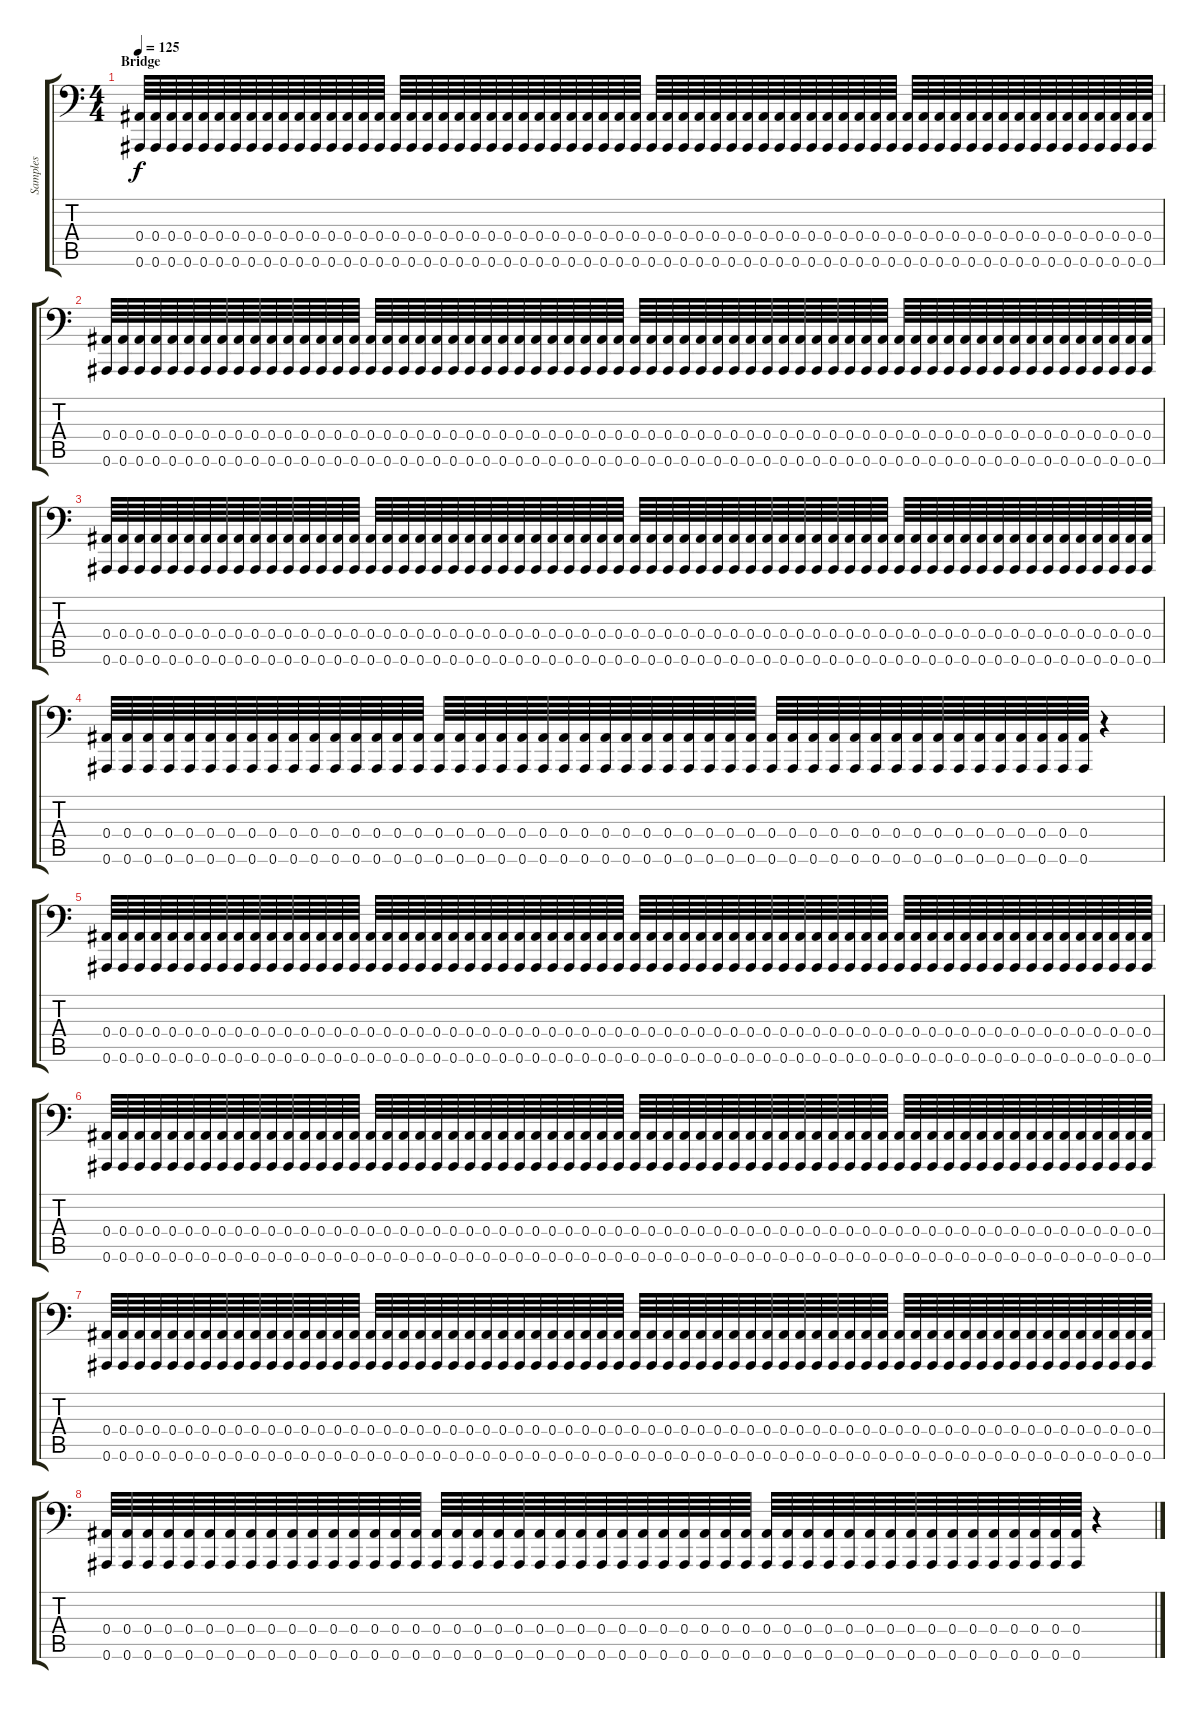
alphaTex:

\track ("Samples" "Samples") {instrument gunshot}
\staff {score tabs}
\tuning (C4 G3 Eb3 Bb2 F2 Bb1) {hide}
\ts (4 4)
\section ("" "Bridge")
\tempo 125
\clef f4
\ks c
(0.4 0.6).64{dy f} (0.4 0.6).64 (0.4 0.6).64 (0.4 0.6).64 (0.4 0.6).64 (0.4 0.6).64 (0.4 0.6).64 (0.4 0.6).64 (0.4 0.6).64 (0.4 0.6).64 (0.4 0.6).64 (0.4 0.6).64 (0.4 0.6).64 (0.4 0.6).64 (0.4 0.6).64 (0.4 0.6).64 (0.4 0.6).64 (0.4 0.6).64 (0.4 0.6).64 (0.4 0.6).64 (0.4 0.6).64 (0.4 0.6).64 (0.4 0.6).64 (0.4 0.6).64 (0.4 0.6).64 (0.4 0.6).64 (0.4 0.6).64 (0.4 0.6).64 (0.4 0.6).64 (0.4 0.6).64 (0.4 0.6).64 (0.4 0.6).64 (0.4 0.6).64 (0.4 0.6).64 (0.4 0.6).64 (0.4 0.6).64 (0.4 0.6).64 (0.4 0.6).64 (0.4 0.6).64 (0.4 0.6).64 (0.4 0.6).64 (0.4 0.6).64 (0.4 0.6).64 (0.4 0.6).64 (0.4 0.6).64 (0.4 0.6).64 (0.4 0.6).64 (0.4 0.6).64 (0.4 0.6).64 (0.4 0.6).64 (0.4 0.6).64 (0.4 0.6).64 (0.4 0.6).64 (0.4 0.6).64 (0.4 0.6).64 (0.4 0.6).64 (0.4 0.6).64 (0.4 0.6).64 (0.4 0.6).64 (0.4 0.6).64 (0.4 0.6).64 (0.4 0.6).64 (0.4 0.6).64 (0.4 0.6).64 |
(0.4 0.6).64 (0.4 0.6).64 (0.4 0.6).64 (0.4 0.6).64 (0.4 0.6).64 (0.4 0.6).64 (0.4 0.6).64 (0.4 0.6).64 (0.4 0.6).64 (0.4 0.6).64 (0.4 0.6).64 (0.4 0.6).64 (0.4 0.6).64 (0.4 0.6).64 (0.4 0.6).64 (0.4 0.6).64 (0.4 0.6).64 (0.4 0.6).64 (0.4 0.6).64 (0.4 0.6).64 (0.4 0.6).64 (0.4 0.6).64 (0.4 0.6).64 (0.4 0.6).64 (0.4 0.6).64 (0.4 0.6).64 (0.4 0.6).64 (0.4 0.6).64 (0.4 0.6).64 (0.4 0.6).64 (0.4 0.6).64 (0.4 0.6).64 (0.4 0.6).64 (0.4 0.6).64 (0.4 0.6).64 (0.4 0.6).64 (0.4 0.6).64 (0.4 0.6).64 (0.4 0.6).64 (0.4 0.6).64 (0.4 0.6).64 (0.4 0.6).64 (0.4 0.6).64 (0.4 0.6).64 (0.4 0.6).64 (0.4 0.6).64 (0.4 0.6).64 (0.4 0.6).64 (0.4 0.6).64 (0.4 0.6).64 (0.4 0.6).64 (0.4 0.6).64 (0.4 0.6).64 (0.4 0.6).64 (0.4 0.6).64 (0.4 0.6).64 (0.4 0.6).64 (0.4 0.6).64 (0.4 0.6).64 (0.4 0.6).64 (0.4 0.6).64 (0.4 0.6).64 (0.4 0.6).64 (0.4 0.6).64 |
(0.4 0.6).64 (0.4 0.6).64 (0.4 0.6).64 (0.4 0.6).64 (0.4 0.6).64 (0.4 0.6).64 (0.4 0.6).64 (0.4 0.6).64 (0.4 0.6).64 (0.4 0.6).64 (0.4 0.6).64 (0.4 0.6).64 (0.4 0.6).64 (0.4 0.6).64 (0.4 0.6).64 (0.4 0.6).64 (0.4 0.6).64 (0.4 0.6).64 (0.4 0.6).64 (0.4 0.6).64 (0.4 0.6).64 (0.4 0.6).64 (0.4 0.6).64 (0.4 0.6).64 (0.4 0.6).64 (0.4 0.6).64 (0.4 0.6).64 (0.4 0.6).64 (0.4 0.6).64 (0.4 0.6).64 (0.4 0.6).64 (0.4 0.6).64 (0.4 0.6).64 (0.4 0.6).64 (0.4 0.6).64 (0.4 0.6).64 (0.4 0.6).64 (0.4 0.6).64 (0.4 0.6).64 (0.4 0.6).64 (0.4 0.6).64 (0.4 0.6).64 (0.4 0.6).64 (0.4 0.6).64 (0.4 0.6).64 (0.4 0.6).64 (0.4 0.6).64 (0.4 0.6).64 (0.4 0.6).64 (0.4 0.6).64 (0.4 0.6).64 (0.4 0.6).64 (0.4 0.6).64 (0.4 0.6).64 (0.4 0.6).64 (0.4 0.6).64 (0.4 0.6).64 (0.4 0.6).64 (0.4 0.6).64 (0.4 0.6).64 (0.4 0.6).64 (0.4 0.6).64 (0.4 0.6).64 (0.4 0.6).64 |
(0.4 0.6).64 (0.4 0.6).64 (0.4 0.6).64 (0.4 0.6).64 (0.4 0.6).64 (0.4 0.6).64 (0.4 0.6).64 (0.4 0.6).64 (0.4 0.6).64 (0.4 0.6).64 (0.4 0.6).64 (0.4 0.6).64 (0.4 0.6).64 (0.4 0.6).64 (0.4 0.6).64 (0.4 0.6).64 (0.4 0.6).64 (0.4 0.6).64 (0.4 0.6).64 (0.4 0.6).64 (0.4 0.6).64 (0.4 0.6).64 (0.4 0.6).64 (0.4 0.6).64 (0.4 0.6).64 (0.4 0.6).64 (0.4 0.6).64 (0.4 0.6).64 (0.4 0.6).64 (0.4 0.6).64 (0.4 0.6).64 (0.4 0.6).64 (0.4 0.6).64 (0.4 0.6).64 (0.4 0.6).64 (0.4 0.6).64 (0.4 0.6).64 (0.4 0.6).64 (0.4 0.6).64 (0.4 0.6).64 (0.4 0.6).64 (0.4 0.6).64 (0.4 0.6).64 (0.4 0.6).64 (0.4 0.6).64 (0.4 0.6).64 (0.4 0.6).64 (0.4 0.6).64 r.4 |
(0.4 0.6).64 (0.4 0.6).64 (0.4 0.6).64 (0.4 0.6).64 (0.4 0.6).64 (0.4 0.6).64 (0.4 0.6).64 (0.4 0.6).64 (0.4 0.6).64 (0.4 0.6).64 (0.4 0.6).64 (0.4 0.6).64 (0.4 0.6).64 (0.4 0.6).64 (0.4 0.6).64 (0.4 0.6).64 (0.4 0.6).64 (0.4 0.6).64 (0.4 0.6).64 (0.4 0.6).64 (0.4 0.6).64 (0.4 0.6).64 (0.4 0.6).64 (0.4 0.6).64 (0.4 0.6).64 (0.4 0.6).64 (0.4 0.6).64 (0.4 0.6).64 (0.4 0.6).64 (0.4 0.6).64 (0.4 0.6).64 (0.4 0.6).64 (0.4 0.6).64 (0.4 0.6).64 (0.4 0.6).64 (0.4 0.6).64 (0.4 0.6).64 (0.4 0.6).64 (0.4 0.6).64 (0.4 0.6).64 (0.4 0.6).64 (0.4 0.6).64 (0.4 0.6).64 (0.4 0.6).64 (0.4 0.6).64 (0.4 0.6).64 (0.4 0.6).64 (0.4 0.6).64 (0.4 0.6).64 (0.4 0.6).64 (0.4 0.6).64 (0.4 0.6).64 (0.4 0.6).64 (0.4 0.6).64 (0.4 0.6).64 (0.4 0.6).64 (0.4 0.6).64 (0.4 0.6).64 (0.4 0.6).64 (0.4 0.6).64 (0.4 0.6).64 (0.4 0.6).64 (0.4 0.6).64 (0.4 0.6).64 |
(0.4 0.6).64 (0.4 0.6).64 (0.4 0.6).64 (0.4 0.6).64 (0.4 0.6).64 (0.4 0.6).64 (0.4 0.6).64 (0.4 0.6).64 (0.4 0.6).64 (0.4 0.6).64 (0.4 0.6).64 (0.4 0.6).64 (0.4 0.6).64 (0.4 0.6).64 (0.4 0.6).64 (0.4 0.6).64 (0.4 0.6).64 (0.4 0.6).64 (0.4 0.6).64 (0.4 0.6).64 (0.4 0.6).64 (0.4 0.6).64 (0.4 0.6).64 (0.4 0.6).64 (0.4 0.6).64 (0.4 0.6).64 (0.4 0.6).64 (0.4 0.6).64 (0.4 0.6).64 (0.4 0.6).64 (0.4 0.6).64 (0.4 0.6).64 (0.4 0.6).64 (0.4 0.6).64 (0.4 0.6).64 (0.4 0.6).64 (0.4 0.6).64 (0.4 0.6).64 (0.4 0.6).64 (0.4 0.6).64 (0.4 0.6).64 (0.4 0.6).64 (0.4 0.6).64 (0.4 0.6).64 (0.4 0.6).64 (0.4 0.6).64 (0.4 0.6).64 (0.4 0.6).64 (0.4 0.6).64 (0.4 0.6).64 (0.4 0.6).64 (0.4 0.6).64 (0.4 0.6).64 (0.4 0.6).64 (0.4 0.6).64 (0.4 0.6).64 (0.4 0.6).64 (0.4 0.6).64 (0.4 0.6).64 (0.4 0.6).64 (0.4 0.6).64 (0.4 0.6).64 (0.4 0.6).64 (0.4 0.6).64 |
(0.4 0.6).64 (0.4 0.6).64 (0.4 0.6).64 (0.4 0.6).64 (0.4 0.6).64 (0.4 0.6).64 (0.4 0.6).64 (0.4 0.6).64 (0.4 0.6).64 (0.4 0.6).64 (0.4 0.6).64 (0.4 0.6).64 (0.4 0.6).64 (0.4 0.6).64 (0.4 0.6).64 (0.4 0.6).64 (0.4 0.6).64 (0.4 0.6).64 (0.4 0.6).64 (0.4 0.6).64 (0.4 0.6).64 (0.4 0.6).64 (0.4 0.6).64 (0.4 0.6).64 (0.4 0.6).64 (0.4 0.6).64 (0.4 0.6).64 (0.4 0.6).64 (0.4 0.6).64 (0.4 0.6).64 (0.4 0.6).64 (0.4 0.6).64 (0.4 0.6).64 (0.4 0.6).64 (0.4 0.6).64 (0.4 0.6).64 (0.4 0.6).64 (0.4 0.6).64 (0.4 0.6).64 (0.4 0.6).64 (0.4 0.6).64 (0.4 0.6).64 (0.4 0.6).64 (0.4 0.6).64 (0.4 0.6).64 (0.4 0.6).64 (0.4 0.6).64 (0.4 0.6).64 (0.4 0.6).64 (0.4 0.6).64 (0.4 0.6).64 (0.4 0.6).64 (0.4 0.6).64 (0.4 0.6).64 (0.4 0.6).64 (0.4 0.6).64 (0.4 0.6).64 (0.4 0.6).64 (0.4 0.6).64 (0.4 0.6).64 (0.4 0.6).64 (0.4 0.6).64 (0.4 0.6).64 (0.4 0.6).64 |
(0.4 0.6).64 (0.4 0.6).64 (0.4 0.6).64 (0.4 0.6).64 (0.4 0.6).64 (0.4 0.6).64 (0.4 0.6).64 (0.4 0.6).64 (0.4 0.6).64 (0.4 0.6).64 (0.4 0.6).64 (0.4 0.6).64 (0.4 0.6).64 (0.4 0.6).64 (0.4 0.6).64 (0.4 0.6).64 (0.4 0.6).64 (0.4 0.6).64 (0.4 0.6).64 (0.4 0.6).64 (0.4 0.6).64 (0.4 0.6).64 (0.4 0.6).64 (0.4 0.6).64 (0.4 0.6).64 (0.4 0.6).64 (0.4 0.6).64 (0.4 0.6).64 (0.4 0.6).64 (0.4 0.6).64 (0.4 0.6).64 (0.4 0.6).64 (0.4 0.6).64 (0.4 0.6).64 (0.4 0.6).64 (0.4 0.6).64 (0.4 0.6).64 (0.4 0.6).64 (0.4 0.6).64 (0.4 0.6).64 (0.4 0.6).64 (0.4 0.6).64 (0.4 0.6).64 (0.4 0.6).64 (0.4 0.6).64 (0.4 0.6).64 (0.4 0.6).64 (0.4 0.6).64 r.4
